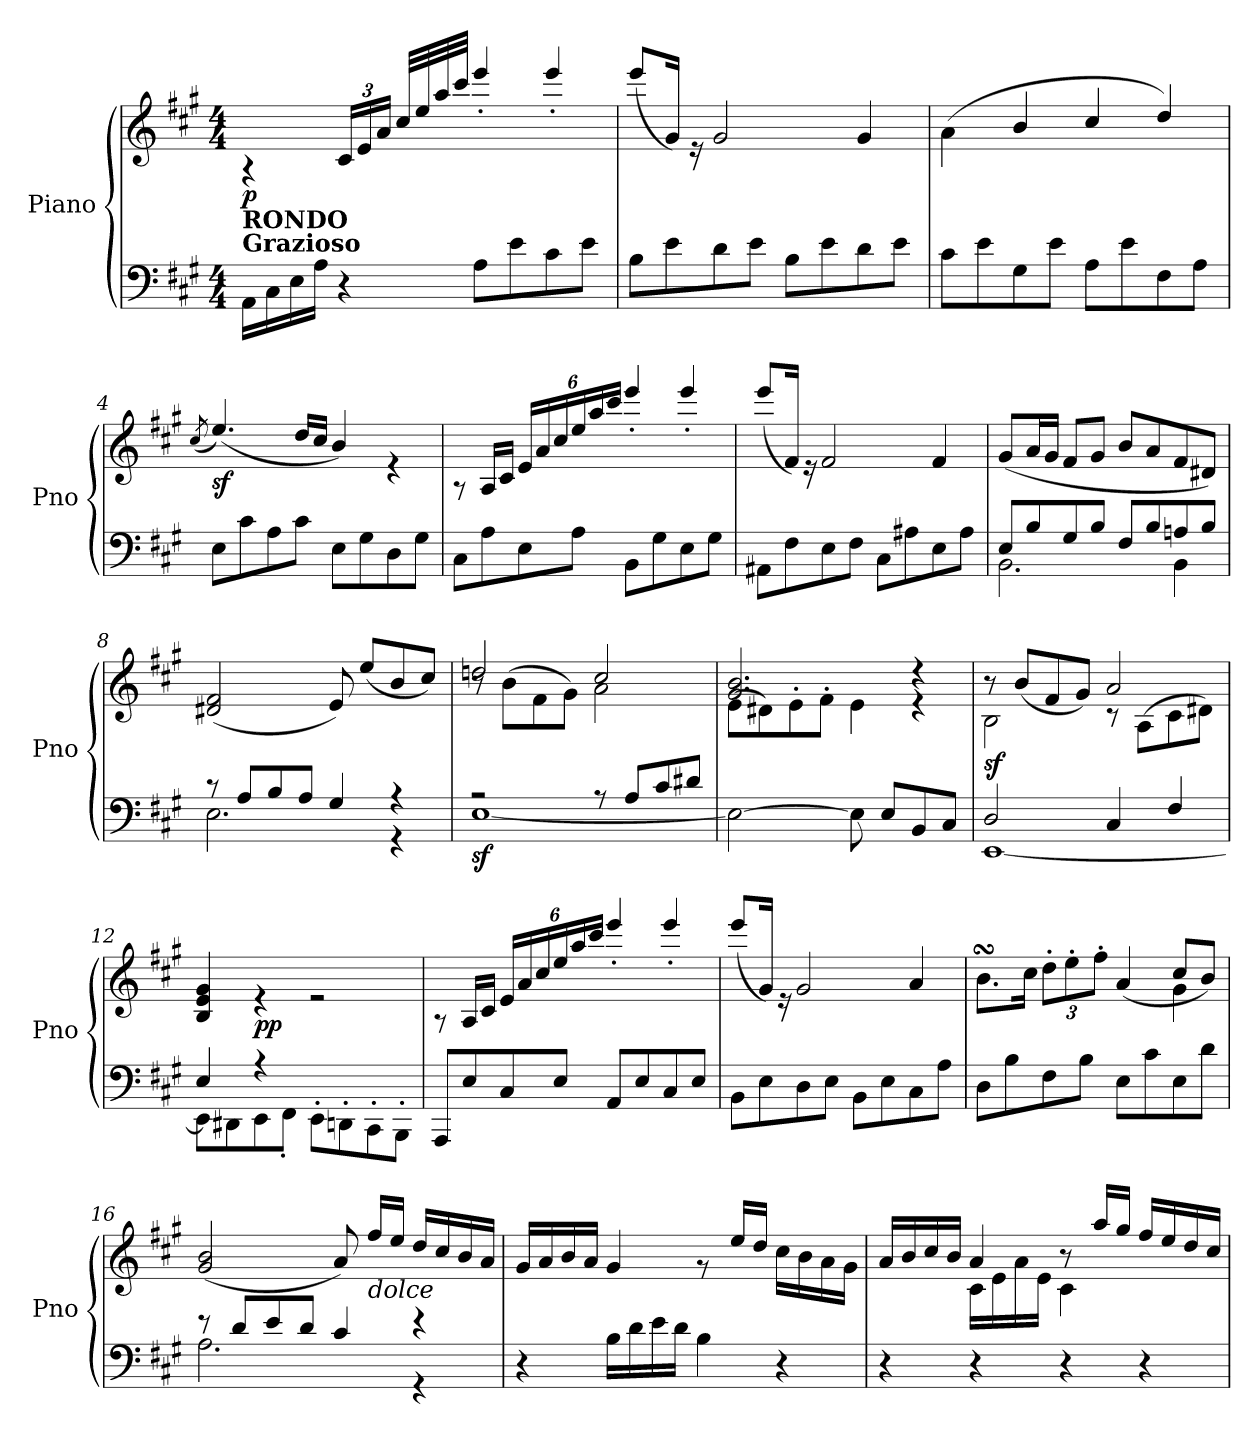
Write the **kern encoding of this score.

**kern	**kern	**dynam
*part1	*part1	*part1
*staff2	*staff1	*staff1/2
*I"Piano	*	*
*I'Pno	*	*
*clefF4	*clefG2	*
*k[f#c#g#]	*k[f#c#g#]	*
*A:	*A:	*
*M4/4	*M4/4	*
*MM120	*MM120	*
=1	=1	=1
*	*^	*
!	!LO:TX:b:B:t=RONDO\nGrazioso	!	!
!	!	!	!LO:DY:b
16AA\LL	1ryy	4r	p
16C#\	.	.	.
16E\	.	.	.
16A\JJ	.	.	.
*	*	*Xbrackettup	*
4r	.	24c#/LL	.
.	.	24e/	.
.	.	24a/JJ	.
.	.	32cc#/LLL	.
.	.	32ee/	.
.	.	32aa/	.
.	.	32ccc#/JJJ	.
8A\L	.	4eee'/	.
8e\	.	.	.
8c#\	.	4eee'/	.
8e\J	.	.	.
=2	=2	=2	=2
8B\L	1ryy	(>8eee/L	.
8e\	.	16g#/Jk)	.
.	.	16r	.
8d\	.	2g#/	.
8e\J	.	.	.
8B\L	.	.	.
8e\	.	.	.
8d\	.	4g#/	.
8e\J	.	.	.
=3	=3	=3	=3
8c#\L	1ryy	(>4a\	.
8e\	.	.	.
8G#\	.	4b/	.
8e\J	.	.	.
8A\L	.	4cc#/	.
8e\	.	.	.
8F#\	.	4dd/)	.
8A\J	.	.	.
!!LO:LB:g=z	!!
=4	=4	=4	=4
.	.	(<8qcc#/	.
!	!	!	!LO:DY:b
8E\L	1ryy	(>4.ee/)	sf
8c#\	.	.	.
8A\	.	.	.
8c#\J	.	16dd/LL	.
.	.	16cc#/JJ	.
8E\L	.	4b/)	.
8G#\	.	.	.
8D\	.	4r	.
8G#\J	.	.	.
=5	=5	=5	=5
8C#\L	1ryy	8r	.
8A\	.	16A/LL	.
.	.	16c#/JJ	.
8E\	.	24e/LL	.
.	.	24a/	.
.	.	24cc#/	.
8A\J	.	24ee/	.
.	.	24aa/	.
.	.	24ccc#/JJ	.
8BB\L	.	4eee'/	.
8G#\	.	.	.
8E\	.	4eee'/	.
8G#\J	.	.	.
=6	=6	=6	=6
8AA#X\L	1ryy	(>8eee/L	.
8F#\	.	16f#/Jk)	.
.	.	16r	.
8E\	.	2f#/	.
8F#\J	.	.	.
8C#\L	.	.	.
8A#X\	.	.	.
8E\	.	4f#/	.
8A#\J	.	.	.
=7	=7	=7	=7
*^	*	*	*
8E/L	2.BB\	1ryy	(>8g#/L	.
8B/	.	.	16a/L	.
.	.	.	16g#/JJ	.
8G#/	.	.	8f#/L	.
8B/J	.	.	8g#/J	.
8F#/L	.	.	8b/L	.
8B/	.	.	8a/	.
8An/	4BB\	.	8f#/	.
8B/J	.	.	8d#X/J)	.
!!LO:LB:g=z	!!
=8	=8	=8	=8	=8
8r	2.E\	1ryy	(>2d#X/ 2f#/	.
8A/L	.	.	.	.
8B/	.	.	.	.
8A/J	.	.	.	.
4G#/	.	.	8e/)	.
.	.	.	(>8ee/L	.
4rA	4rGG	.	8b/	.
.	.	.	8cc#/J)	.
=9	=9	=9	=9	=9
*	*	*	*^	*
!	!	!	!	!	!LO:DY:b=2
2r	[1E	1ryy	2ddn/	8r	sf
.	.	.	.	(<8b\L	.
.	.	.	.	8f#\	.
.	.	.	.	8g#\J)	.
8rA	.	.	2cc#/	2a\	.
8A/L	.	.	.	.	.
8c#/	.	.	.	.	.
8d#X/J	.	.	.	.	.
*v	*v	*	*	*	*
=10	=10	=10	=10	=10
2E\_	1ryy	2.g#/ 2.b/	(<8e\L	.
.	.	.	8d#X\)	.
.	.	.	8e'\	.
.	.	.	8f#'\J	.
8E\]	.	.	4e\	.
8E/L	.	.	.	.
8BB/	.	4rdd	4re	.
8C#/J	.	.	.	.
=11	=11	=11	=11	=11
*^	*	*	*	*
!	!	!	!	!	!LO:DY:b
2D/	[1EE	1ryy	8r	2B\	sf
.	.	.	(<8b/L	.	.
.	.	.	8f#/	.	.
.	.	.	8g#/J)	.	.
4C#/	.	.	2a/	8rc	.
.	.	.	.	(>8A\L	.
4F#/	.	.	.	8c#\	.
.	.	.	.	8d#X\J)	.
*	*	*	*v	*v	*
!!LO:LB:g=z
=12	=12	=12	=12	=12
4E/	8EE\L]	1ryy	4B/ 4e/ 4g#/	.
.	8DD#X\	.	.	.
!	!	!	!	!LO:DY:b
4rA	8EE\	.	4r	pp
.	8FF#'\J	.	.	.
2ryy	8EE'\L	.	2r	.
.	8DDn'\	.	.	.
.	8CC#'\	.	.	.
.	8BBB'\J	.	.	.
*v	*v	*	*	*
=13	=13	=13	=13
8AAA/L	1ryy	8r	.
8E/	.	16A/LL	.
.	.	16c#/JJ	.
8C#/	.	24e/LL	.
.	.	24a/	.
.	.	24cc#/	.
8E/J	.	24ee/	.
.	.	24aa/	.
.	.	24ccc#/JJ	.
8AA/L	.	4eee'/	.
8E/	.	.	.
8C#/	.	4eee'/	.
8E/J	.	.	.
=14	=14	=14	=14
8BB\L	1ryy	(>8eee/L	.
8E\	.	16g#/Jk)	.
.	.	16r	.
8D\	.	2g#/	.
8E\J	.	.	.
8BB\L	.	.	.
8E\	.	.	.
8C#\	.	4a/	.
8A\J	.	.	.
=15	=15	=15	=15
*	*	*^	*
8D\L	1ryy	2ryy	8.bsSSS\L	.
8B\	.	.	.	.
.	.	.	16cc#\Jk	.
8F#\	.	.	12dd'\L	.
.	.	.	12ee'\	.
8B\J	.	.	.	.
.	.	.	12ff#'\J	.
8E\L	.	(>4a/	4ryy	.
8c#\	.	.	.	.
8E\	.	8cc#/L	4g#\	.
8d\J	.	8b/J)	.	.
*	*	*v	*v	*
!!LO:LB:g=z
=16	=16	=16	=16
*^	*	*	*
8r	2.A\	1ryy	(>2g#/ 2b/	.
8d/L	.	.	.	.
8e/	.	.	.	.
8d/J	.	.	.	.
4c#/	.	.	8a/)	.
!	!	!	!LO:TX:b:i:t=dolce	!
.	.	.	16ff#/LL	.
.	.	.	16ee/JJ	.
4r	4r	.	16dd/LL	.
.	.	.	16cc#/	.
.	.	.	16b/	.
.	.	.	16a/JJ	.
*v	*v	*	*	*
=17	=17	=17	=17
4r	1ryy	16g#/LL	.
.	.	16a/	.
.	.	16b/	.
.	.	16a/JJ	.
16B\LL	.	4g#/	.
16d\	.	.	.
16e\	.	.	.
16d\JJ	.	.	.
4B\	.	8r	.
.	.	16ee/LL	.
.	.	16dd/JJ	.
4r	.	16cc#\LL	.
.	.	16b\	.
.	.	16a\	.
.	.	16g#\JJ	.
=18	=18	=18	=18
*	*	*^	*
4r	1ryy	16a/LL	4ryy	.
.	.	16b/	.	.
.	.	16cc#/	.	.
.	.	16b/JJ	.	.
4r	.	4a/	16c#\LL	.
.	.	.	16e\	.
.	.	.	16a\	.
.	.	.	16e\JJ	.
4r	.	8r	4c#\	.
.	.	16aa/LL	.	.
.	.	16gg#/JJ	.	.
4r	.	16ff#/LL	4ryy	.
.	.	16ee/	.	.
.	.	16dd/	.	.
.	.	16cc#/JJ	.	.
*	*v	*v	*v	*
=	=	=
*-	*-	*-
